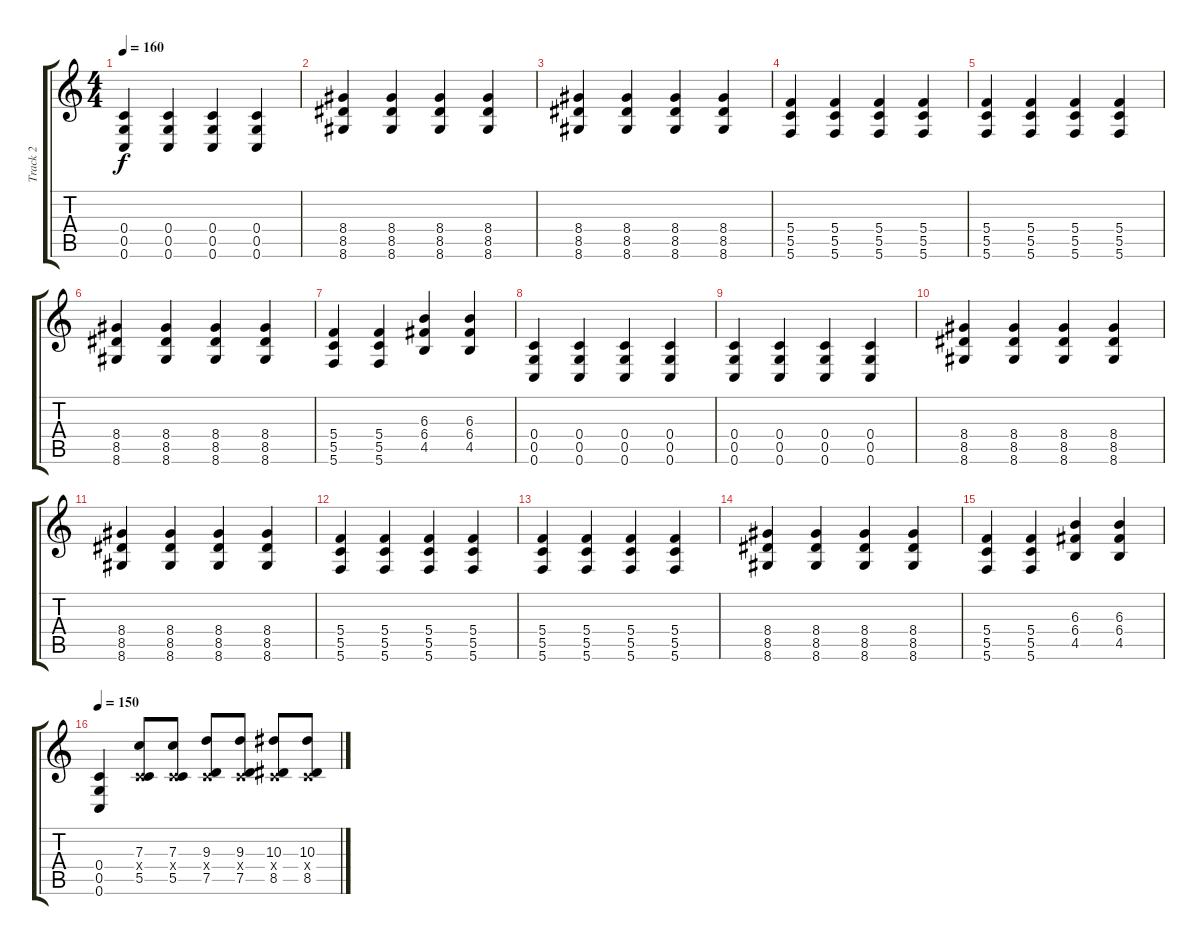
\track ("Track 2" "Track 2") {instrument distortionguitar}
\staff {score tabs}
\tuning (D4 A3 F3 C3 G2 C2) {hide}
\ts (4 4)
\tempo 160
\clef g2
\ks c
(0.4 0.5 0.6).4{dy f} (0.4 0.5 0.6).4 (0.4 0.5 0.6).4 (0.4 0.5 0.6).4 |
(8.4 8.5 8.6).4 (8.4 8.5 8.6).4 (8.4 8.5 8.6).4 (8.4 8.5 8.6).4 |
(8.4 8.5 8.6).4 (8.4 8.5 8.6).4 (8.4 8.5 8.6).4 (8.4 8.5 8.6).4 |
(5.4 5.5 5.6).4 (5.4 5.5 5.6).4 (5.4 5.5 5.6).4 (5.4 5.5 5.6).4 |
(5.4 5.5 5.6).4 (5.4 5.5 5.6).4 (5.4 5.5 5.6).4 (5.4 5.5 5.6).4 |
(8.4 8.5 8.6).4 (8.4 8.5 8.6).4 (8.4 8.5 8.6).4 (8.4 8.5 8.6).4 |
(5.4 5.5 5.6).4 (5.4 5.5 5.6).4 (6.3 6.4 4.5).4 (6.3 6.4 4.5).4 |
(0.4 0.5 0.6).4 (0.4 0.5 0.6).4 (0.4 0.5 0.6).4 (0.4 0.5 0.6).4 |
(0.4 0.5 0.6).4 (0.4 0.5 0.6).4 (0.4 0.5 0.6).4 (0.4 0.5 0.6).4 |
(8.4 8.5 8.6).4 (8.4 8.5 8.6).4 (8.4 8.5 8.6).4 (8.4 8.5 8.6).4 |
(8.4 8.5 8.6).4 (8.4 8.5 8.6).4 (8.4 8.5 8.6).4 (8.4 8.5 8.6).4 |
(5.4 5.5 5.6).4 (5.4 5.5 5.6).4 (5.4 5.5 5.6).4 (5.4 5.5 5.6).4 |
(5.4 5.5 5.6).4 (5.4 5.5 5.6).4 (5.4 5.5 5.6).4 (5.4 5.5 5.6).4 |
(8.4 8.5 8.6).4 (8.4 8.5 8.6).4 (8.4 8.5 8.6).4 (8.4 8.5 8.6).4 |
(5.4 5.5 5.6).4 (5.4 5.5 5.6).4 (6.3 6.4 4.5).4 (6.3 6.4 4.5).4 |
\tempo 150
(0.4 0.5 0.6).4 (7.3 0.4{x} 5.5).8 (7.3 0.4{x} 5.5).8 (9.3 0.4{x} 7.5).8 (9.3 0.4{x} 7.5).8 (10.3 0.4{x} 8.5).8 (10.3 0.4{x} 8.5).8
